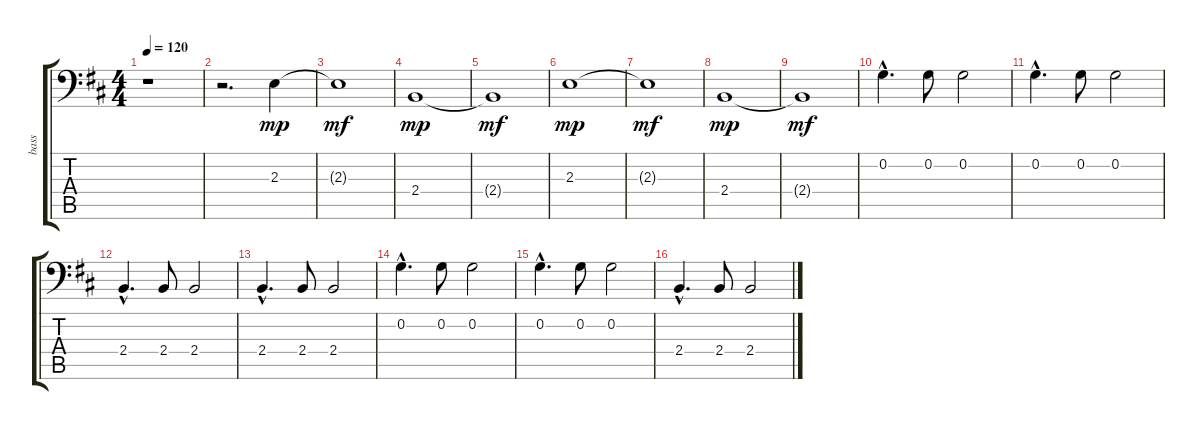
\track ("bass" "bass") {instrument electricbassfinger}
\staff {score tabs}
\tuning (C3 G2 D2 A1 E1 B0) {hide}
\ts (4 4)
\tempo 120
\clef f4
\ks bminor
r.1{dy mp volume 10 balance 4 instrument electricbassfinger} |
r.2{d} 2.3.4 |
2.3{t}.1{dy mf} |
2.4.1{dy mp} |
2.4{t}.1{dy mf} |
2.3.1{dy mp} |
2.3{t}.1{dy mf} |
2.4.1{dy mp} |
2.4{t}.1{dy mf} |
0.2{hac}.4{d} 0.2.8 0.2.2 |
0.2{hac}.4{d} 0.2.8 0.2.2 |
2.4{hac}.4{d} 2.4.8 2.4.2 |
2.4{hac}.4{d} 2.4.8 2.4.2 |
0.2{hac}.4{d} 0.2.8 0.2.2 |
0.2{hac}.4{d} 0.2.8 0.2.2 |
2.4{hac}.4{d} 2.4.8 2.4.2
